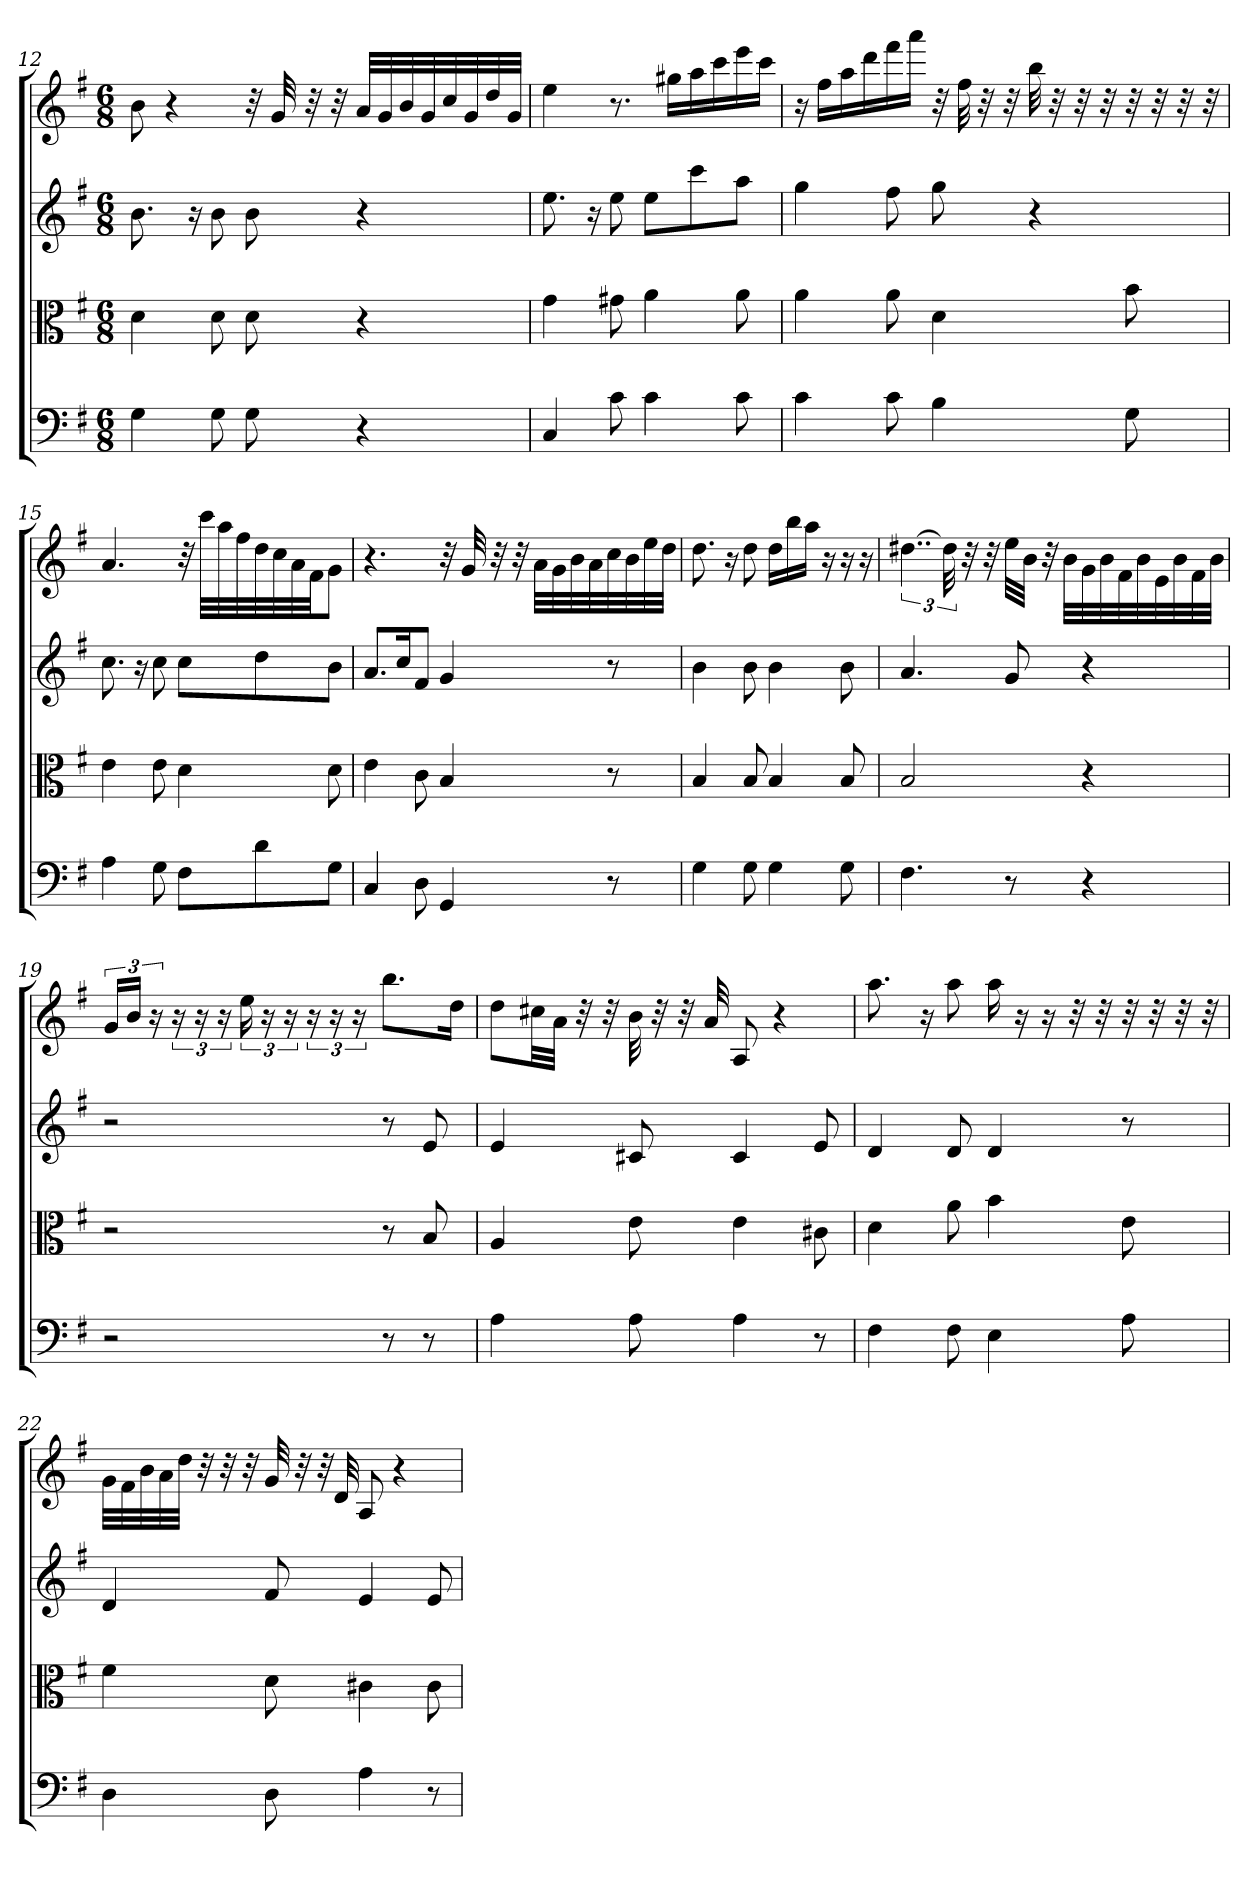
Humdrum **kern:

**kern	**kern	**kern	**kern
*part4	*part3	*part2	*part1
*staff4	*staff3	*staff2	*staff1
*clefF4	*clefC3	*clefG2	*clefG2
*k[f#]	*k[f#]	*k[f#]	*k[f#]
*G:	*G:	*G:	*G:
*M6/8	*M6/8	*M6/8	*M6/8
=12	=12	=12	=12
4G	4d	8.b	8b
.	.	.	4r
.	.	16r	.
8G	8d	8b	.
8G	8d	8b	32r
.	.	.	32g
.	.	.	32r
.	.	.	32r
4r	4r	4r	32a/LLL
.	.	.	32g/
.	.	.	32b/
.	.	.	32g/
.	.	.	32cc/
.	.	.	32g/
.	.	.	32dd/
.	.	.	32g/JJJ
=13	=13	=13	=13
4C	4g	8.ee	4ee
.	.	16r	.
8c	8g#X	8ee	8.r
4c	4a	8ee\L	.
.	.	.	16gg#X\LL
.	.	8ccc\	16aa\
.	.	.	16ccc\
8c	8a	8aa\J	16eee\
.	.	.	16ccc\JJ
=14	=14	=14	=14
4c	4a	4gg	16r
.	.	.	16ff#\LL
.	.	.	16aa\
.	.	.	16ddd\
8c	8a	8ff#	16fff#\
.	.	.	16aaa\JJ
4B	4d	8gg	32r
.	.	.	32ff#
.	.	.	32r
.	.	.	32r
.	.	4r	32bb
.	.	.	32r
.	.	.	32r
.	.	.	32r
8G	8b	.	32r
.	.	.	32r
.	.	.	32r
.	.	.	32r
=15	=15	=15	=15
4A	4e	8.cc	4.a
.	.	16r	.
8G	8e	8cc	.
8F#\L	4d	8cc\L	32r
.	.	.	32ccc\LLL
.	.	.	32aa\
.	.	.	32ff#\
8d\	.	8dd\	32dd\
.	.	.	32cc\
.	.	.	32a\
.	.	.	32f#\JJ
8G\J	8d	8b\J	8g\J
=16	=16	=16	=16
4C	4e	8.a/L	4.r
.	.	16cc/K	.
8D	8c	8f#/J	.
4GG	4B	4g	32r
.	.	.	32g
.	.	.	32r
.	.	.	32r
.	.	.	32a\LLL
.	.	.	32g\
.	.	.	32b\
.	.	.	32a\
8r	8r	8r	32cc\
.	.	.	32b\
.	.	.	32ee\
.	.	.	32dd\JJJ
=17	=17	=17	=17
4G	4B	4b	8.dd
.	.	.	16r
8G	8B	8b	8dd
4G	4B	4b	16dd\LL
.	.	.	16bb\
.	.	.	16aa\JJ
.	.	.	16r
8G	8B	8b	16r
.	.	.	16r
=18	=18	=18	=18
4.F#	2B	4.a	[6..dd#X
.	.	.	48dd#]
.	.	.	32r
.	.	.	32r
8r	.	8g	32ee\LLL
.	.	.	32b\JJJ
.	.	.	32r
.	.	.	32b\LLL
4r	4r	4r	32g\
.	.	.	32b\
.	.	.	32f#\
.	.	.	32b\
.	.	.	32e\
.	.	.	32b\
.	.	.	32f#\
.	.	.	32b\JJJ
=19	=19	=19	=19
2r	2r	2r	24g/LL
.	.	.	24b/JJ
.	.	.	24r
.	.	.	24r
.	.	.	24r
.	.	.	24r
.	.	.	24ee
.	.	.	24r
.	.	.	24r
.	.	.	24r
.	.	.	24r
.	.	.	24r
8r	8r	8r	8.bb\L
8r	8B	8e	.
.	.	.	16dd\Jk
=20	=20	=20	=20
4A	4A	4e	8dd\L
.	.	.	32cc#X\LL
.	.	.	32a\JJJ
.	.	.	32r
.	.	.	32r
8A	8e	8c#X	32b
.	.	.	32r
.	.	.	32r
.	.	.	32a
4A	4e	4c#	8A
.	.	.	4r
8r	8c#X	8e	.
=21	=21	=21	=21
4F#	4d	4d	8.aa
.	.	.	16r
8F#	8a	8d	8aa
4E	4b	4d	16aa
.	.	.	16r
.	.	.	16r
.	.	.	32r
.	.	.	32r
8A	8e	8r	32r
.	.	.	32r
.	.	.	32r
.	.	.	32r
=22	=22	=22	=22
4D	4f#	4d	32g\LLL
.	.	.	32f#\
.	.	.	32b\
.	.	.	32a\
.	.	.	32dd\JJJ
.	.	.	32r
.	.	.	32r
.	.	.	32r
8D	8d	8f#	32g
.	.	.	32r
.	.	.	32r
.	.	.	32d
4A	4c#X	4e	8A
.	.	.	4r
8r	8c#	8e	.
=	=	=	=
*-	*-	*-	*-
